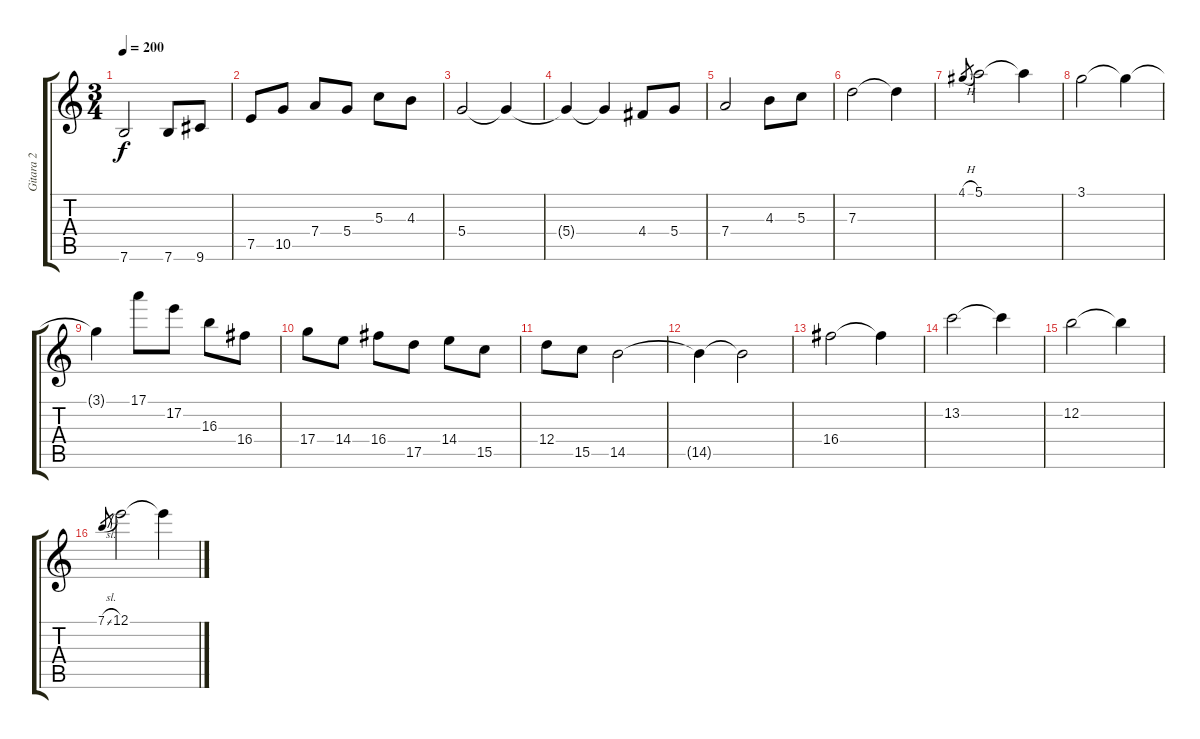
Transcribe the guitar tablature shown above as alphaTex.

\track ("Gitara 2" "Gitara 2") {instrument distortionguitar}
\staff {score tabs}
\tuning (E4 B3 G3 D3 A2 E2) {hide}
\ts (3 4)
\tempo 200
\clef g2
\ks c
7.6.2{dy f} 7.6.8 9.6.8 |
7.5.8 10.5.8 7.4.8 5.4.8 5.3.8 4.3.8 |
5.4.2 5.4{t}.4 |
5.4{t}.4 5.4{t}.4 4.4.8 5.4.8 |
7.4.2 4.3.8 5.3.8 |
7.3.2 7.3{t}.4 |
4.1{h}.8{gr} 5.1.2 5.1{t}.4 |
3.1.2 3.1{t}.4 |
3.1{t}.4 17.1.8 17.2.8 16.3.8 16.4.8 |
17.4.8 14.4.8 16.4.8 17.5.8 14.4.8 15.5.8 |
12.4.8 15.5.8 14.5.2 |
14.5{t}.4 14.5{t}.2 |
16.4.2 16.4{t}.4 |
13.2.2 13.2{t}.4 |
12.2.2 12.2{t}.4 |
7.1{sl}.8{gr} 12.1.2 12.1{t}.4
